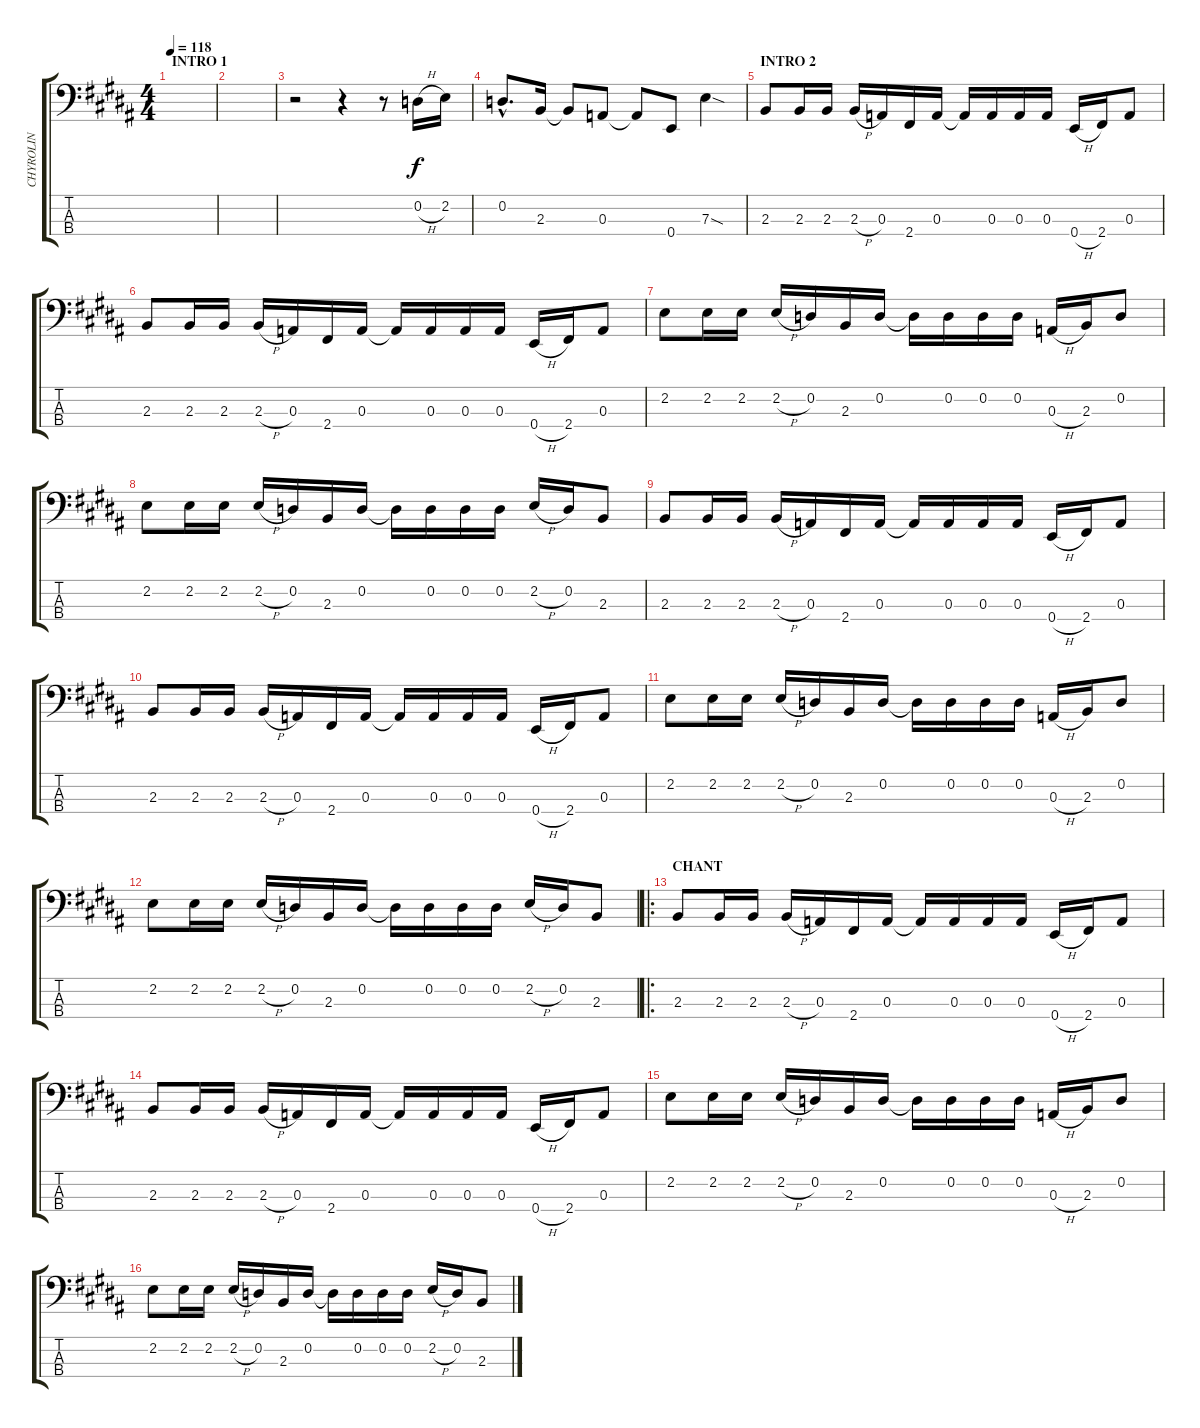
\track ("CHYROLIN" "CHYROLIN") {instrument electricbasspick}
\staff {score tabs}
\tuning (G2 D2 A1 E1) {hide}
\ts (4 4)
\section ("" "INTRO 1")
\tempo 118
\clef f4
\ks b
|
|
r.2 r.4 r.8 0.2{h}.16 2.2.16 |
0.2{hac}.8{d} 2.3.16 2.3{t}.8 0.3.8 0.3{t}.8 0.4.8 7.3{sod}.4 |
\section ("" "INTRO 2")
2.3.8 2.3.16 2.3.16 2.3{h}.16 0.3.16 2.4.16 0.3.16 0.3{t}.16 0.3.16 0.3.16 0.3.16 0.4{h}.16 2.4.16 0.3.8 |
2.3.8 2.3.16 2.3.16 2.3{h}.16 0.3.16 2.4.16 0.3.16 0.3{t}.16 0.3.16 0.3.16 0.3.16 0.4{h}.16 2.4.16 0.3.8 |
2.2.8 2.2.16 2.2.16 2.2{h}.16 0.2.16 2.3.16 0.2.16 0.2{t}.16 0.2.16 0.2.16 0.2.16 0.3{h}.16 2.3.16 0.2.8 |
2.2.8 2.2.16 2.2.16 2.2{h}.16 0.2.16 2.3.16 0.2.16 0.2{t}.16 0.2.16 0.2.16 0.2.16 2.2{h}.16 0.2.16 2.3.8 |
2.3.8 2.3.16 2.3.16 2.3{h}.16 0.3.16 2.4.16 0.3.16 0.3{t}.16 0.3.16 0.3.16 0.3.16 0.4{h}.16 2.4.16 0.3.8 |
2.3.8 2.3.16 2.3.16 2.3{h}.16 0.3.16 2.4.16 0.3.16 0.3{t}.16 0.3.16 0.3.16 0.3.16 0.4{h}.16 2.4.16 0.3.8 |
2.2.8 2.2.16 2.2.16 2.2{h}.16 0.2.16 2.3.16 0.2.16 0.2{t}.16 0.2.16 0.2.16 0.2.16 0.3{h}.16 2.3.16 0.2.8 |
2.2.8 2.2.16 2.2.16 2.2{h}.16 0.2.16 2.3.16 0.2.16 0.2{t}.16 0.2.16 0.2.16 0.2.16 2.2{h}.16 0.2.16 2.3.8 |
\ro
\section ("" "CHANT")
2.3.8 2.3.16 2.3.16 2.3{h}.16 0.3.16 2.4.16 0.3.16 0.3{t}.16 0.3.16 0.3.16 0.3.16 0.4{h}.16 2.4.16 0.3.8 |
2.3.8 2.3.16 2.3.16 2.3{h}.16 0.3.16 2.4.16 0.3.16 0.3{t}.16 0.3.16 0.3.16 0.3.16 0.4{h}.16 2.4.16 0.3.8 |
2.2.8 2.2.16 2.2.16 2.2{h}.16 0.2.16 2.3.16 0.2.16 0.2{t}.16 0.2.16 0.2.16 0.2.16 0.3{h}.16 2.3.16 0.2.8 |
2.2.8 2.2.16 2.2.16 2.2{h}.16 0.2.16 2.3.16 0.2.16 0.2{t}.16 0.2.16 0.2.16 0.2.16 2.2{h}.16 0.2.16 2.3.8
